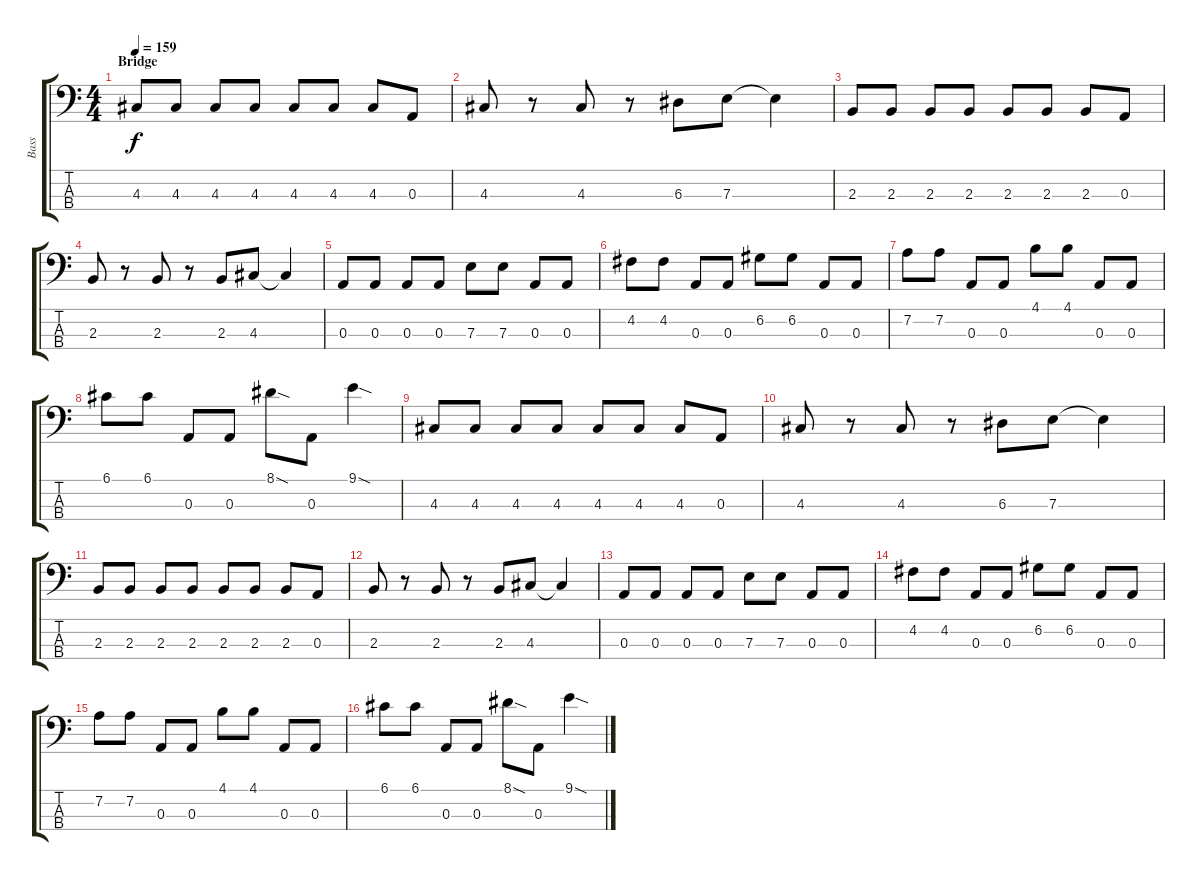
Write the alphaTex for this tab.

\track ("Bass" "Bass") {instrument electricbassfinger}
\staff {score tabs}
\tuning (G2 D2 A1 E1) {hide}
\ts (4 4)
\section ("" "Bridge")
\tempo 159
\clef f4
\ks c
4.3.8{dy f} 4.3.8 4.3.8 4.3.8 4.3.8 4.3.8 4.3.8 0.3.8 |
4.3.8 r.8 4.3.8 r.8 6.3.8 7.3.8 7.3{t}.4 |
2.3.8 2.3.8 2.3.8 2.3.8 2.3.8 2.3.8 2.3.8 0.3.8 |
2.3.8 r.8 2.3.8 r.8 2.3.8 4.3.8 4.3{t}.4 |
0.3.8 0.3.8 0.3.8 0.3.8 7.3.8 7.3.8 0.3.8 0.3.8 |
4.2.8 4.2.8 0.3.8 0.3.8 6.2.8 6.2.8 0.3.8 0.3.8 |
7.2.8 7.2.8 0.3.8 0.3.8 4.1.8 4.1.8 0.3.8 0.3.8 |
6.1.8 6.1.8 0.3.8 0.3.8 8.1{sod}.8 0.3.8 9.1{sod}.4 |
4.3.8 4.3.8 4.3.8 4.3.8 4.3.8 4.3.8 4.3.8 0.3.8 |
4.3.8 r.8 4.3.8 r.8 6.3.8 7.3.8 7.3{t}.4 |
2.3.8 2.3.8 2.3.8 2.3.8 2.3.8 2.3.8 2.3.8 0.3.8 |
2.3.8 r.8 2.3.8 r.8 2.3.8 4.3.8 4.3{t}.4 |
0.3.8 0.3.8 0.3.8 0.3.8 7.3.8 7.3.8 0.3.8 0.3.8 |
4.2.8 4.2.8 0.3.8 0.3.8 6.2.8 6.2.8 0.3.8 0.3.8 |
7.2.8 7.2.8 0.3.8 0.3.8 4.1.8 4.1.8 0.3.8 0.3.8 |
6.1.8 6.1.8 0.3.8 0.3.8 8.1{sod}.8 0.3.8 9.1{sod}.4
